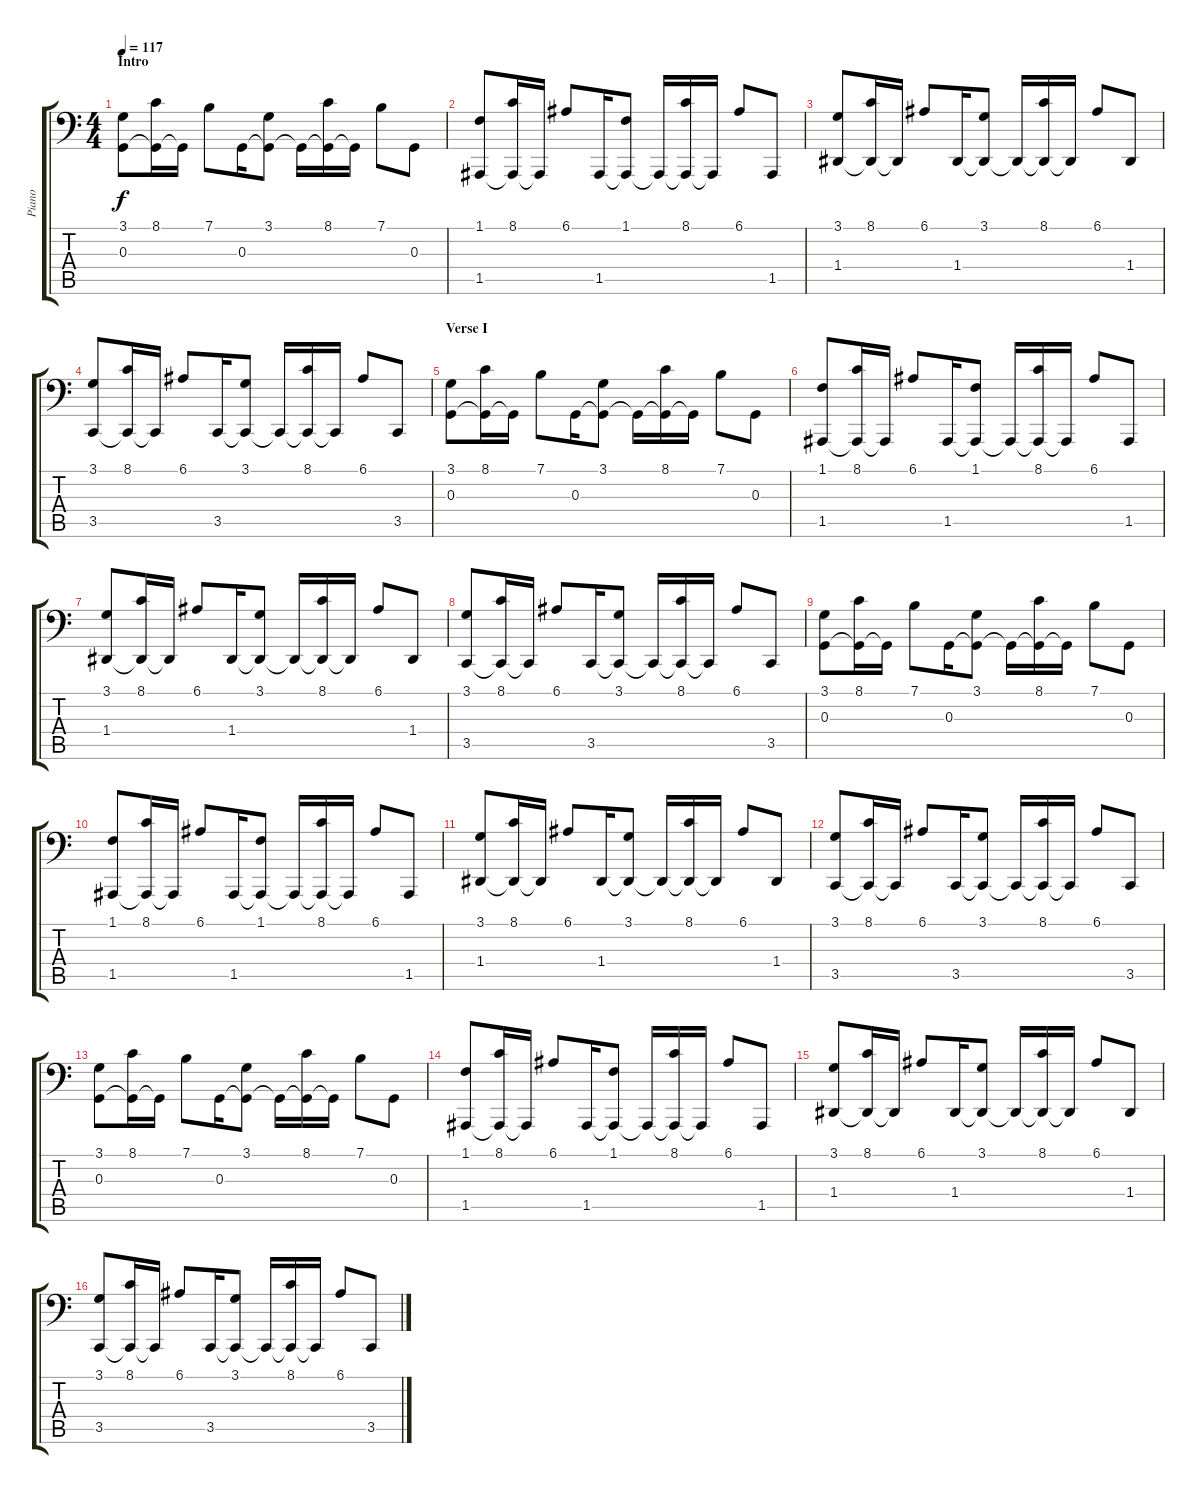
\track ("Piano" "Piano") {instrument electricgrandpiano}
\staff {score tabs}
\tuning (E3 B2 G2 D2 A1 E1) {hide}
\ts (4 4)
\section ("" "Intro")
\tempo 117
\clef f4
\ks c
(3.1 0.3).8{dy f instrument electricgrandpiano} (8.1 0.3{t}).16 0.3{t}.16 7.1.8 0.3.16 (3.1 0.3{t}).8 0.3{t}.16 (8.1 0.3{t}).16 0.3{t}.16 7.1.8 0.3.8 |
(1.1 1.5).8 (8.1 1.5{t}).16 1.5{t}.16 6.1.8 1.5.16 (1.1 1.5{t}).8 1.5{t}.16 (8.1 1.5{t}).16 1.5{t}.16 6.1.8 1.5.8 |
(3.1 1.4).8 (8.1 1.4{t}).16 1.4{t}.16 6.1.8 1.4.16 (3.1 1.4{t}).8 1.4{t}.16 (8.1 1.4{t}).16 1.4{t}.16 6.1.8 1.4.8 |
(3.1 3.5).8 (8.1 3.5{t}).16 3.5{t}.16 6.1.8 3.5.16 (3.1 3.5{t}).8 3.5{t}.16 (8.1 3.5{t}).16 3.5{t}.16 6.1.8 3.5.8 |
\section ("" "Verse I")
(3.1 0.3).8 (8.1 0.3{t}).16 0.3{t}.16 7.1.8 0.3.16 (3.1 0.3{t}).8 0.3{t}.16 (8.1 0.3{t}).16 0.3{t}.16 7.1.8 0.3.8 |
(1.1 1.5).8 (8.1 1.5{t}).16 1.5{t}.16 6.1.8 1.5.16 (1.1 1.5{t}).8 1.5{t}.16 (8.1 1.5{t}).16 1.5{t}.16 6.1.8 1.5.8 |
(3.1 1.4).8 (8.1 1.4{t}).16 1.4{t}.16 6.1.8 1.4.16 (3.1 1.4{t}).8 1.4{t}.16 (8.1 1.4{t}).16 1.4{t}.16 6.1.8 1.4.8 |
(3.1 3.5).8 (8.1 3.5{t}).16 3.5{t}.16 6.1.8 3.5.16 (3.1 3.5{t}).8 3.5{t}.16 (8.1 3.5{t}).16 3.5{t}.16 6.1.8 3.5.8 |
(3.1 0.3).8 (8.1 0.3{t}).16 0.3{t}.16 7.1.8 0.3.16 (3.1 0.3{t}).8 0.3{t}.16 (8.1 0.3{t}).16 0.3{t}.16 7.1.8 0.3.8 |
(1.1 1.5).8 (8.1 1.5{t}).16 1.5{t}.16 6.1.8 1.5.16 (1.1 1.5{t}).8 1.5{t}.16 (8.1 1.5{t}).16 1.5{t}.16 6.1.8 1.5.8 |
(3.1 1.4).8 (8.1 1.4{t}).16 1.4{t}.16 6.1.8 1.4.16 (3.1 1.4{t}).8 1.4{t}.16 (8.1 1.4{t}).16 1.4{t}.16 6.1.8 1.4.8 |
(3.1 3.5).8 (8.1 3.5{t}).16 3.5{t}.16 6.1.8 3.5.16 (3.1 3.5{t}).8 3.5{t}.16 (8.1 3.5{t}).16 3.5{t}.16 6.1.8 3.5.8 |
(3.1 0.3).8 (8.1 0.3{t}).16 0.3{t}.16 7.1.8 0.3.16 (3.1 0.3{t}).8 0.3{t}.16 (8.1 0.3{t}).16 0.3{t}.16 7.1.8 0.3.8 |
(1.1 1.5).8 (8.1 1.5{t}).16 1.5{t}.16 6.1.8 1.5.16 (1.1 1.5{t}).8 1.5{t}.16 (8.1 1.5{t}).16 1.5{t}.16 6.1.8 1.5.8 |
(3.1 1.4).8 (8.1 1.4{t}).16 1.4{t}.16 6.1.8 1.4.16 (3.1 1.4{t}).8 1.4{t}.16 (8.1 1.4{t}).16 1.4{t}.16 6.1.8 1.4.8 |
(3.1 3.5).8 (8.1 3.5{t}).16 3.5{t}.16 6.1.8 3.5.16 (3.1 3.5{t}).8 3.5{t}.16 (8.1 3.5{t}).16 3.5{t}.16 6.1.8 3.5.8
